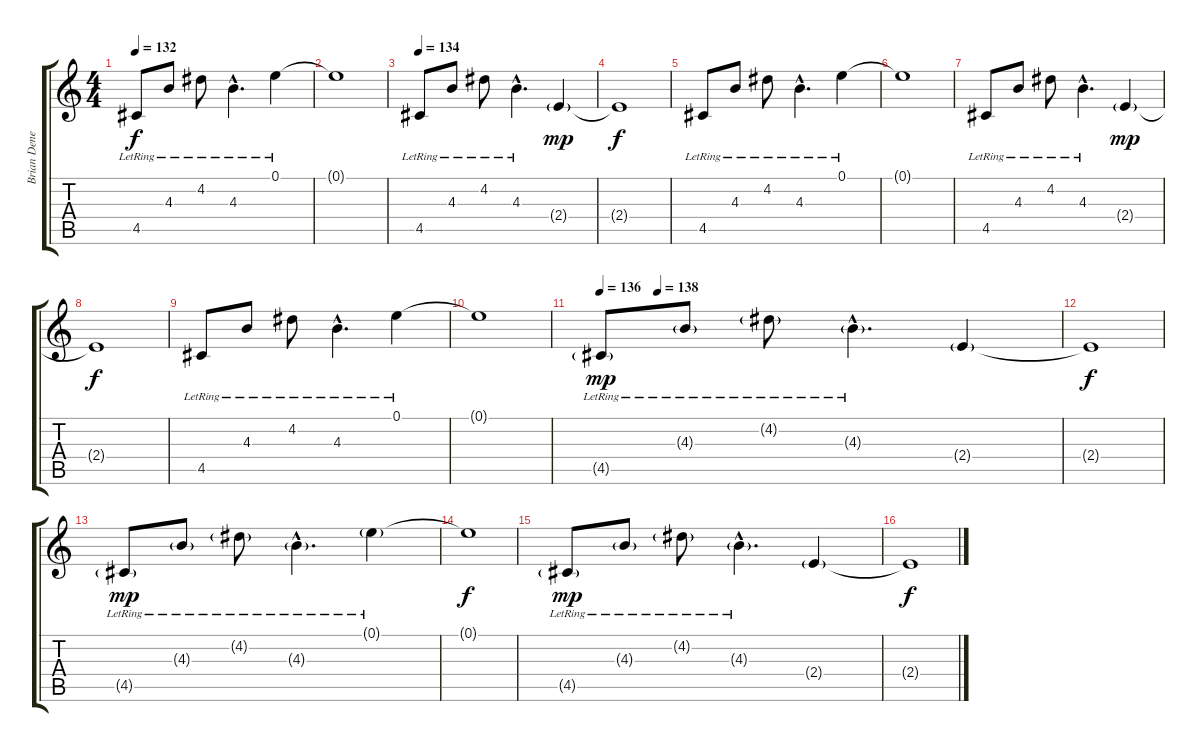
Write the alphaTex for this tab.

\track ("Brian Deneeve" "Brian Dene") {instrument electricguitarclean}
\staff {score tabs}
\tuning (E4 B3 G3 D3 A2 E2) {hide}
\ts (4 4)
\tempo 132
\clef g2
\ks c
4.5{lr}.8{dy f} 4.3{lr}.8 4.2{lr}.8 4.3{hac lr}.4{d} 0.1{lr}.4 |
0.1{t}.1 |
\tempo 134
4.5{lr}.8 4.3{lr}.8 4.2{lr}.8 4.3{hac lr}.4{d} 2.4{g}.4{dy mp} |
2.4{t}.1{dy f} |
4.5{lr}.8 4.3{lr}.8 4.2{lr}.8 4.3{hac lr}.4{d} 0.1{lr}.4 |
0.1{t}.1 |
4.5{lr}.8 4.3{lr}.8 4.2{lr}.8 4.3{hac lr}.4{d} 2.4{g}.4{dy mp} |
2.4{t}.1{dy f} |
4.5{lr}.8 4.3{lr}.8 4.2{lr}.8 4.3{hac lr}.4{d} 0.1{lr}.4 |
0.1{t}.1 |
\tempo 136
\tempo (138 0.125)
4.5{g lr}.8{dy mp volume 8} 4.3{g lr}.8 4.2{g lr}.8 4.3{g hac lr}.4{d} 2.4{g}.4 |
2.4{t}.1{dy f} |
4.5{g lr}.8{dy mp} 4.3{g lr}.8 4.2{g lr}.8 4.3{g hac lr}.4{d} 0.1{g lr}.4 |
0.1{t}.1{dy f} |
4.5{g lr}.8{dy mp} 4.3{g lr}.8 4.2{g lr}.8 4.3{g hac lr}.4{d} 2.4{g}.4 |
2.4{t}.1{dy f}
